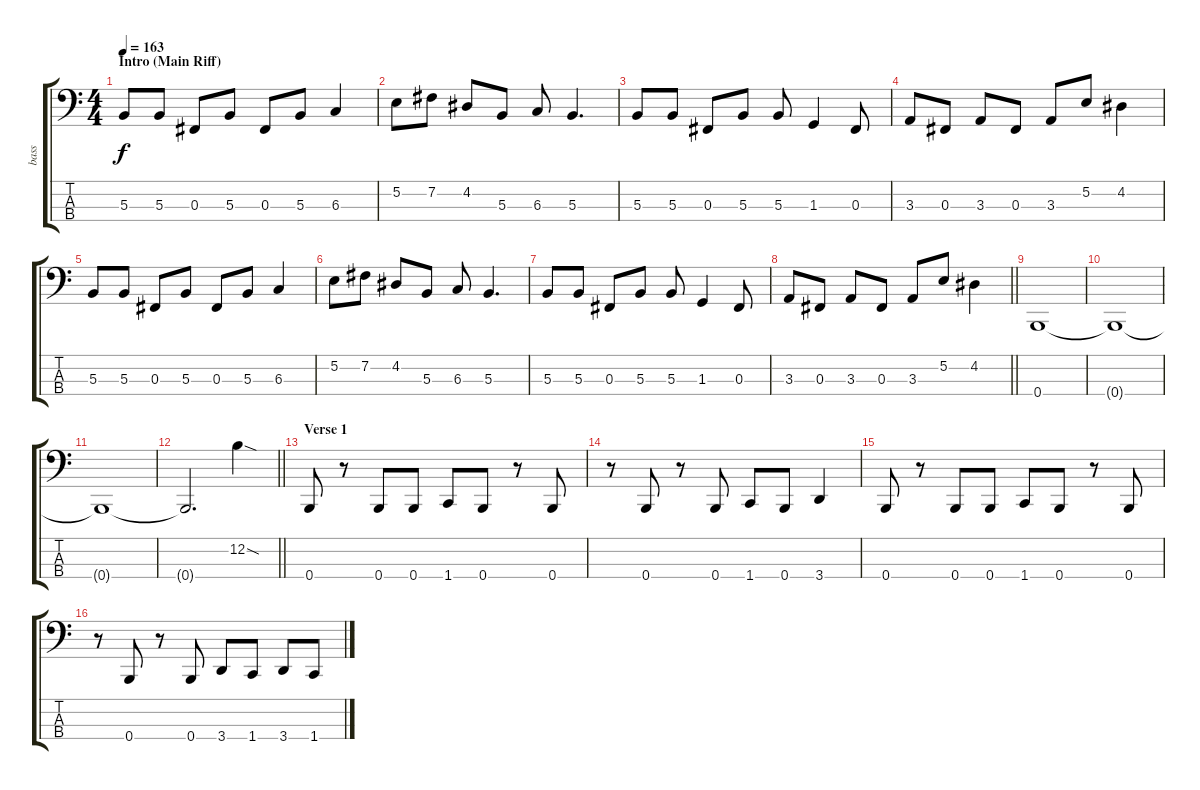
\track ("bass" "bass") {instrument electricbassfinger}
\staff {score tabs}
\tuning (E2 B1 Gb1 B0) {hide}
\ts (4 4)
\section ("" "Intro (Main Riff)")
\tempo 163
\clef f4
\ks c
5.3.8{dy f instrument electricbassfinger} 5.3.8 0.3.8 5.3.8 0.3.8 5.3.8 6.3.4 |
5.2.8 7.2.8 4.2.8 5.3.8 6.3.8 5.3.4{d} |
5.3.8 5.3.8 0.3.8 5.3.8 5.3.8 1.3.4 0.3.8 |
3.3.8 0.3.8 3.3.8 0.3.8 3.3.8 5.2.8 4.2.4 |
5.3.8 5.3.8 0.3.8 5.3.8 0.3.8 5.3.8 6.3.4 |
5.2.8 7.2.8 4.2.8 5.3.8 6.3.8 5.3.4{d} |
5.3.8 5.3.8 0.3.8 5.3.8 5.3.8 1.3.4 0.3.8 |
\barLineRight lightlight
3.3.8 0.3.8 3.3.8 0.3.8 3.3.8 5.2.8 4.2.4 |
0.4.1 |
0.4{t}.1 |
0.4{t}.1 |
\barLineRight lightlight
0.4{t}.2{d} 12.2{sod}.4 |
\section ("" "Verse 1")
0.4.8 r.8 0.4.8 0.4.8 1.4.8 0.4.8 r.8 0.4.8 |
r.8 0.4.8 r.8 0.4.8 1.4.8 0.4.8 3.4.4 |
0.4.8 r.8 0.4.8 0.4.8 1.4.8 0.4.8 r.8 0.4.8 |
r.8 0.4.8 r.8 0.4.8 3.4.8 1.4.8 3.4.8 1.4.8
